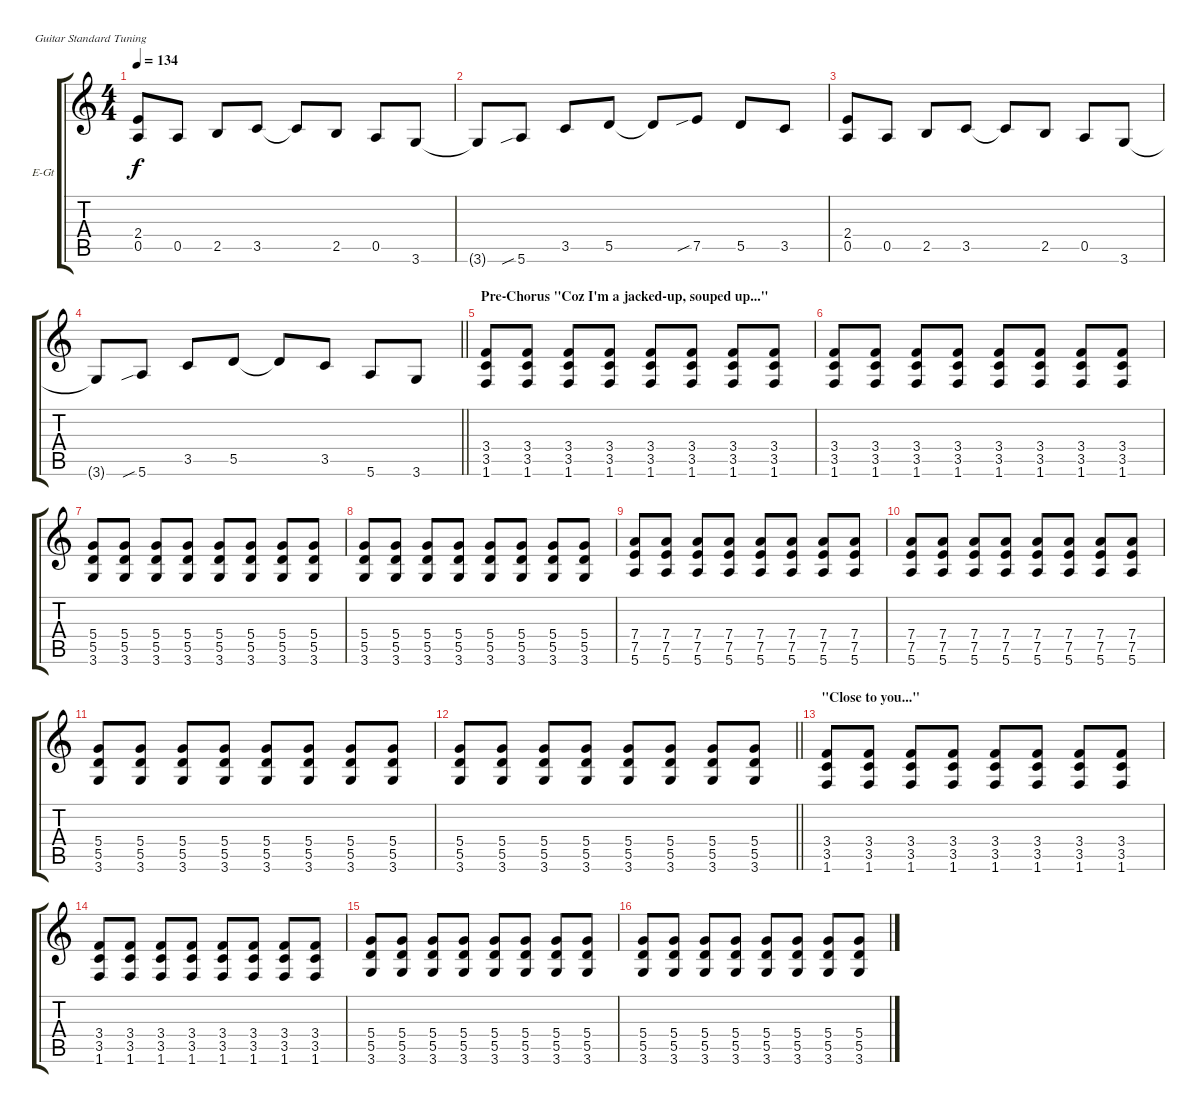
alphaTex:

\bracketExtendMode groupsimilarinstruments
\firstSystemTrackNameOrientation horizontal
\otherSystemsTrackNameOrientation horizontal
\track ("John Butler" "E-Gt") {instrument electricguitarclean}
\staff {score tabs}
\tuning (E4 B3 G3 D3 A2 E2)
\ts (4 4)
\tempo 134
\clef g2
\ks c
(2.4 0.5).8{dy f} 0.5.8 2.5.8 3.5.8 3.5{t}.8 2.5.8 0.5.8 3.6.8 |
3.6{t}.8 5.6{sib}.8 3.5.8 5.5.8 5.5{t}.8 7.5{sib}.8 5.5.8 3.5.8 |
(2.4 0.5).8 0.5.8 2.5.8 3.5.8 3.5{t}.8 2.5.8 0.5.8 3.6.8 |
\barLineRight lightlight
3.6{t}.8 5.6{sib}.8 3.5.8 5.5.8 5.5{t}.8 3.5.8 5.6.8 3.6.8 |
\section ("" "Pre-Chorus \"Coz I'm a jacked-up, souped up...\"")
(3.4 3.5 1.6).8 (3.4 3.5 1.6).8 (3.4 3.5 1.6).8 (3.4 3.5 1.6).8 (3.4 3.5 1.6).8 (3.4 3.5 1.6).8 (3.4 3.5 1.6).8 (3.4 3.5 1.6).8 |
(3.4 3.5 1.6).8 (3.4 3.5 1.6).8 (3.4 3.5 1.6).8 (3.4 3.5 1.6).8 (3.4 3.5 1.6).8 (3.4 3.5 1.6).8 (3.4 3.5 1.6).8 (3.4 3.5 1.6).8 |
(5.4 5.5 3.6).8 (5.4 5.5 3.6).8 (5.4 5.5 3.6).8 (5.4 5.5 3.6).8 (5.4 5.5 3.6).8 (5.4 5.5 3.6).8 (5.4 5.5 3.6).8 (5.4 5.5 3.6).8 |
(5.4 5.5 3.6).8 (5.4 5.5 3.6).8 (5.4 5.5 3.6).8 (5.4 5.5 3.6).8 (5.4 5.5 3.6).8 (5.4 5.5 3.6).8 (5.4 5.5 3.6).8 (5.4 5.5 3.6).8 |
(7.4 7.5 5.6).8 (7.4 7.5 5.6).8 (7.4 7.5 5.6).8 (7.4 7.5 5.6).8 (7.4 7.5 5.6).8 (7.4 7.5 5.6).8 (7.4 7.5 5.6).8 (7.4 7.5 5.6).8 |
(7.4 7.5 5.6).8 (7.4 7.5 5.6).8 (7.4 7.5 5.6).8 (7.4 7.5 5.6).8 (7.4 7.5 5.6).8 (7.4 7.5 5.6).8 (7.4 7.5 5.6).8 (7.4 7.5 5.6).8 |
(5.4 5.5 3.6).8 (5.4 5.5 3.6).8 (5.4 5.5 3.6).8 (5.4 5.5 3.6).8 (5.4 5.5 3.6).8 (5.4 5.5 3.6).8 (5.4 5.5 3.6).8 (5.4 5.5 3.6).8 |
\barLineRight lightlight
(5.4 5.5 3.6).8 (5.4 5.5 3.6).8 (5.4 5.5 3.6).8 (5.4 5.5 3.6).8 (5.4 5.5 3.6).8 (5.4 5.5 3.6).8 (5.4 5.5 3.6).8 (5.4 5.5 3.6).8 |
\section ("" "\"Close to you...\"")
(3.4 3.5 1.6).8 (3.4 3.5 1.6).8 (3.4 3.5 1.6).8 (3.4 3.5 1.6).8 (3.4 3.5 1.6).8 (3.4 3.5 1.6).8 (3.4 3.5 1.6).8 (3.4 3.5 1.6).8 |
(3.4 3.5 1.6).8 (3.4 3.5 1.6).8 (3.4 3.5 1.6).8 (3.4 3.5 1.6).8 (3.4 3.5 1.6).8 (3.4 3.5 1.6).8 (3.4 3.5 1.6).8 (3.4 3.5 1.6).8 |
(5.4 5.5 3.6).8 (5.4 5.5 3.6).8 (5.4 5.5 3.6).8 (5.4 5.5 3.6).8 (5.4 5.5 3.6).8 (5.4 5.5 3.6).8 (5.4 5.5 3.6).8 (5.4 5.5 3.6).8 |
(5.4 5.5 3.6).8 (5.4 5.5 3.6).8 (5.4 5.5 3.6).8 (5.4 5.5 3.6).8 (5.4 5.5 3.6).8 (5.4 5.5 3.6).8 (5.4 5.5 3.6).8 (5.4 5.5 3.6).8
